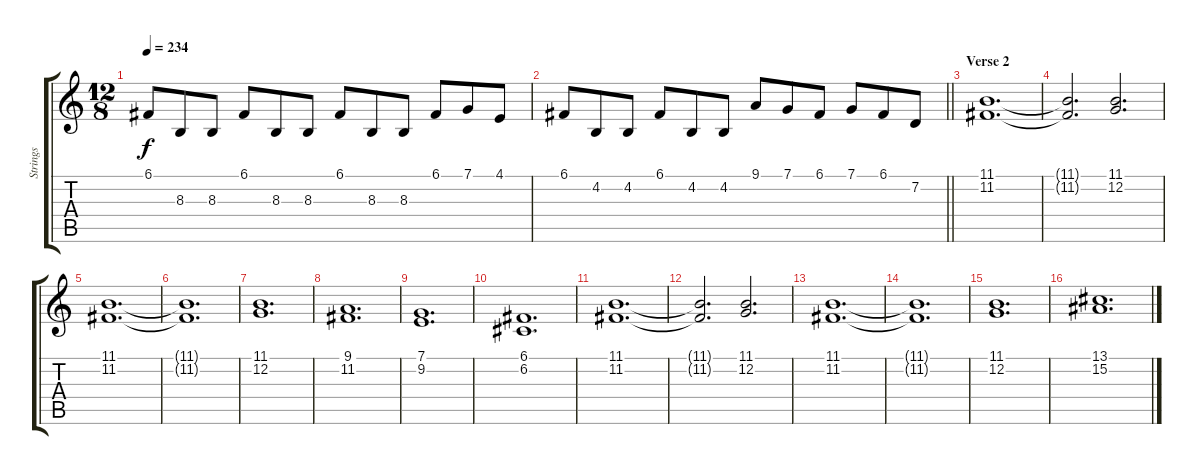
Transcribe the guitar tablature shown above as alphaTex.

\track ("Strings" "Strings") {instrument stringensemble1}
\staff {score tabs}
\tuning (C4 G3 Eb3 Bb2 F2 C2) {hide}
\ts (12 8)
\tempo 234
\clef g2
\ks c
6.1.8{dy f} 8.3.8 8.3.8 6.1.8 8.3.8 8.3.8 6.1.8 8.3.8 8.3.8 6.1.8 7.1.8 4.1.8 |
\barLineRight lightlight
6.1.8 4.2.8 4.2.8 6.1.8 4.2.8 4.2.8 9.1.8 7.1.8 6.1.8 7.1.8 6.1.8 7.2.8 |
\section ("" "Verse 2")
(11.1 11.2).1{d} |
(11.1{t} 11.2{t}).2{d} (11.1 12.2).2{d} |
(11.1 11.2).1{d} |
(11.1{t} 11.2{t}).1{d} |
(11.1 12.2).1{d} |
(9.1 11.2).1{d} |
(7.1 9.2).1{d} |
(6.1 6.2).1{d} |
(11.1 11.2).1{d} |
(11.1{t} 11.2{t}).2{d} (11.1 12.2).2{d} |
(11.1 11.2).1{d} |
(11.1{t} 11.2{t}).1{d} |
(11.1 12.2).1{d} |
(13.1 15.2).1{d}
